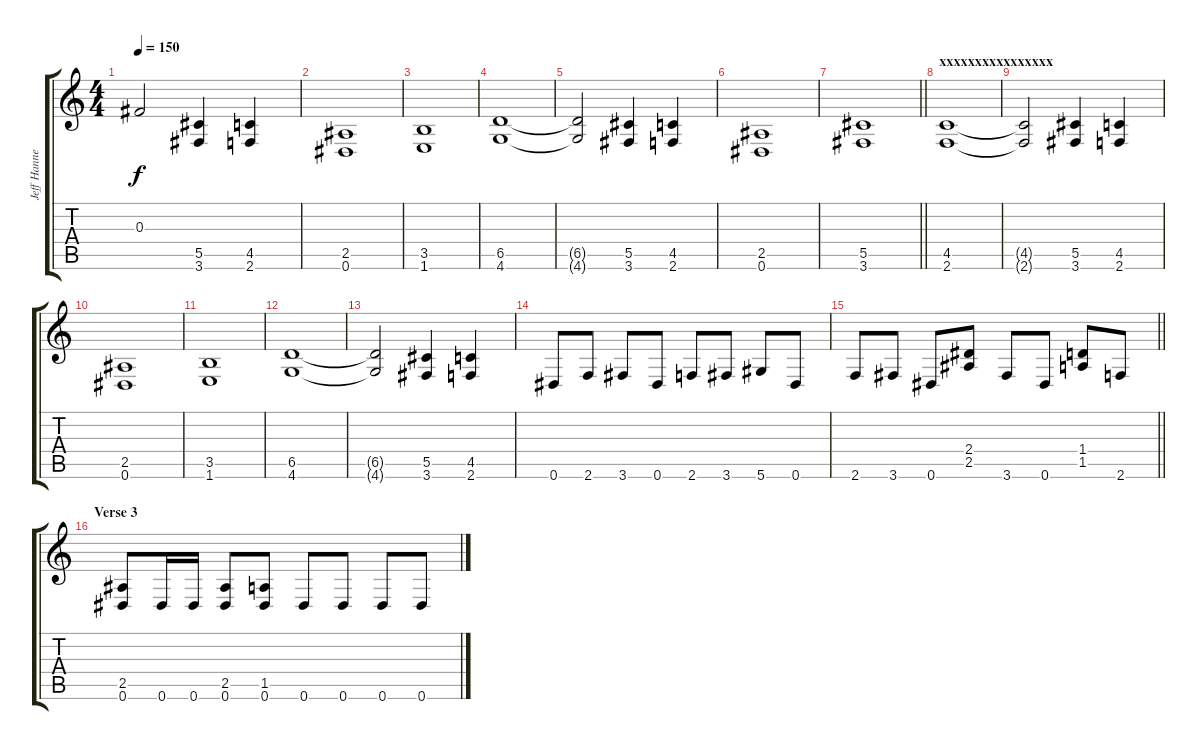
\track ("Jeff Hanneman" "Jeff Hanne") {instrument distortionguitar}
\staff {score tabs}
\tuning (Eb4 Bb3 Gb3 Db3 Ab2 Eb2) {hide}
\ts (4 4)
\tempo 150
\clef g2
\ks c
0.3{t}.2{dy f} (5.5 3.6).4 (4.5 2.6).4 |
(2.5 0.6).1 |
(3.5 1.6).1 |
(6.5 4.6).1 |
(6.5{t} 4.6{t}).2 (5.5 3.6).4 (4.5 2.6).4 |
(2.5 0.6).1 |
\barLineRight lightlight
(5.5 3.6).1 |
\section ("" "xxxxxxxxxxxxxxxx")
(4.5 2.6).1 |
(4.5{t} 2.6{t}).2 (5.5 3.6).4 (4.5 2.6).4 |
(2.5 0.6).1 |
(3.5 1.6).1 |
(6.5 4.6).1 |
(6.5{t} 4.6{t}).2 (5.5 3.6).4 (4.5 2.6).4 |
0.6.8 2.6.8 3.6.8 0.6.8 2.6.8 3.6.8 5.6.8 0.6.8 |
\barLineRight lightlight
2.6.8 3.6.8 0.6.8 (2.4 2.5).8 3.6.8 0.6.8 (1.4 1.5).8 2.6.8 |
\section ("" "Verse 3")
(2.5 0.6).8 0.6.16 0.6.16 (2.5 0.6).8 (1.5 0.6).8 0.6.8 0.6.8 0.6.8 0.6.8
